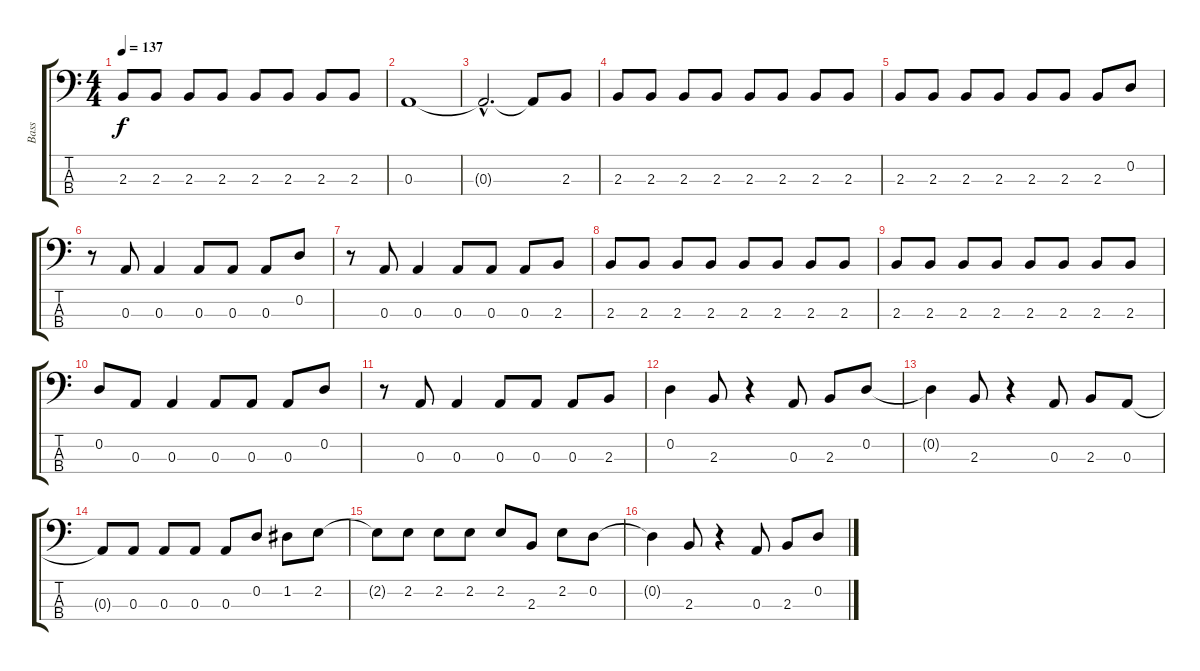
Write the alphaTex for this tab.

\track ("Bass" "Bass") {instrument electricbasspick}
\staff {score tabs}
\tuning (G2 D2 A1 E1) {hide}
\ts (4 4)
\tempo 137
\clef f4
\ks c
2.3.8{dy f} 2.3.8 2.3.8 2.3.8 2.3.8 2.3.8 2.3.8 2.3.8 |
0.3.1 |
0.3{hac t}.2{d} 0.3{t}.8 2.3.8 |
2.3.8 2.3.8 2.3.8 2.3.8 2.3.8 2.3.8 2.3.8 2.3.8 |
2.3.8 2.3.8 2.3.8 2.3.8 2.3.8 2.3.8 2.3.8 0.2.8 |
r.8 0.3.8 0.3.4 0.3.8 0.3.8 0.3.8 0.2.8 |
r.8 0.3.8 0.3.4 0.3.8 0.3.8 0.3.8 2.3.8 |
2.3.8 2.3.8 2.3.8 2.3.8 2.3.8 2.3.8 2.3.8 2.3.8 |
2.3.8 2.3.8 2.3.8 2.3.8 2.3.8 2.3.8 2.3.8 2.3.8 |
0.2.8 0.3.8 0.3.4 0.3.8 0.3.8 0.3.8 0.2.8 |
r.8 0.3.8 0.3.4 0.3.8 0.3.8 0.3.8 2.3.8 |
0.2.4 2.3.8 r.4 0.3.8 2.3.8 0.2.8 |
0.2{t}.4 2.3.8 r.4 0.3.8 2.3.8 0.3.8 |
0.3{t}.8 0.3.8 0.3.8 0.3.8 0.3.8 0.2.8 1.2.8 2.2.8 |
2.2{t}.8 2.2.8 2.2.8 2.2.8 2.2.8 2.3.8 2.2.8 0.2.8 |
0.2{t}.4 2.3.8 r.4 0.3.8 2.3.8 0.2.8
